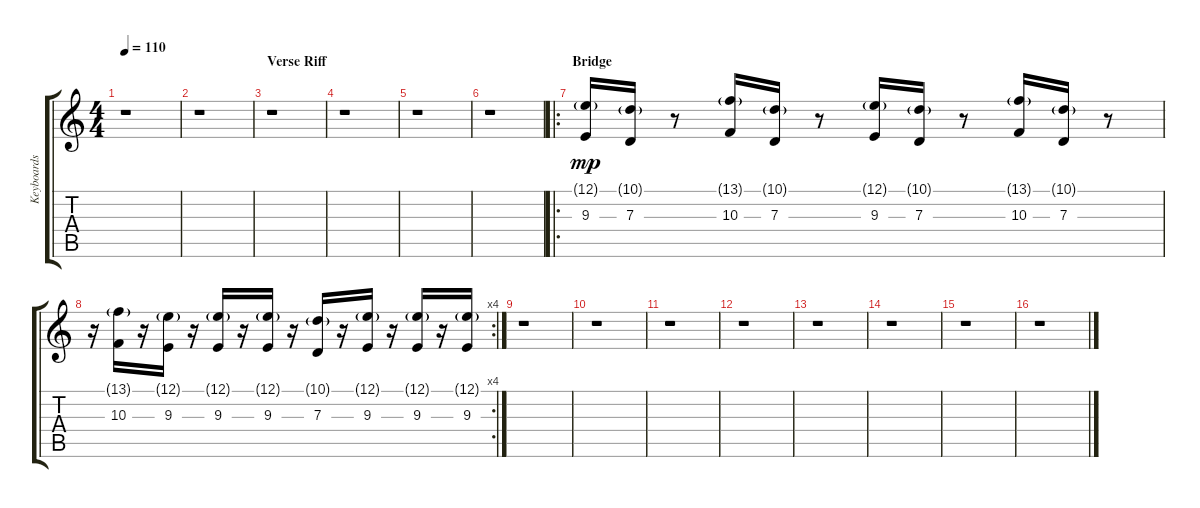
\track ("Keyboards" "Keyboards") {instrument lead8bassandlead}
\staff {score tabs}
\tuning (E4 B3 G3 D3 A2 D2) {hide}
\ts (4 4)
\tempo 110
\clef g2
\ks c
r.1{dy mp} |
r.1 |
\section ("" "Verse Riff")
r.1 |
r.1 |
r.1 |
r.1 |
\ro
\section ("" "Bridge")
(12.1{g} 9.3).16 (10.1{g} 7.3).16 r.8 (13.1{g} 10.3).16 (10.1{g} 7.3).16 r.8 (12.1{g} 9.3).16 (10.1{g} 7.3).16 r.8 (13.1{g} 10.3).16 (10.1{g} 7.3).16 r.8 |
\rc 4
r.16 (13.1{g} 10.3).16 r.16 (12.1{g} 9.3).16 r.16 (12.1{g} 9.3).16 r.16 (12.1{g} 9.3).16 r.16 (10.1{g} 7.3).16 r.16 (12.1{g} 9.3).16 r.16 (12.1{g} 9.3).16 r.16 (12.1{g} 9.3).16 |
r.1 |
r.1 |
r.1 |
r.1 |
r.1 |
r.1 |
r.1 |
r.1
